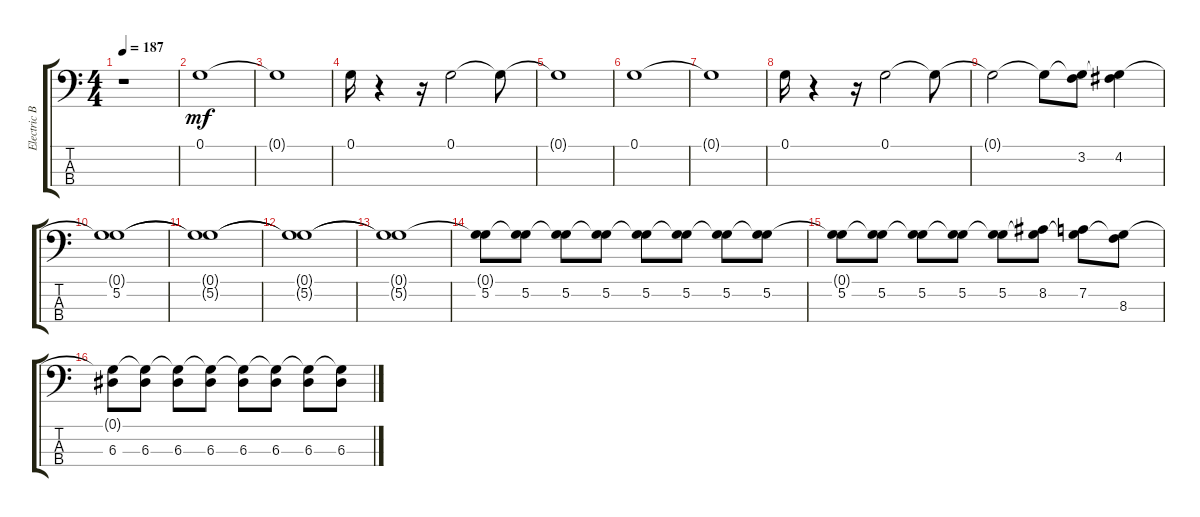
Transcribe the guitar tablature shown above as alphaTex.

\track ("Electric Bass" "Electric B") {instrument electricbassfinger}
\staff {score tabs}
\tuning (G2 D2 A1 E1) {hide}
\ts (4 4)
\tempo 187
\clef f4
\ks c
r.1{dy mf instrument electricbassfinger} |
0.1.1 |
0.1{t}.1 |
0.1.16 r.4 r.16 0.1.2 0.1{t}.8 |
0.1{t}.1 |
0.1.1 |
0.1{t}.1 |
0.1.16 r.4 r.16 0.1.2 0.1{t}.8 |
0.1{t}.2 0.1{t}.8 (0.1{t} 3.2).8 (0.1{t} 4.2).4 |
(0.1{t} 5.2).1 |
(0.1{t} 5.2{t}).1 |
(0.1{t} 5.2{t}).1 |
(0.1{t} 5.2{t}).1 |
(0.1{t} 5.2).8 (0.1{t} 5.2).8 (0.1{t} 5.2).8 (0.1{t} 5.2).8 (0.1{t} 5.2).8 (0.1{t} 5.2).8 (0.1{t} 5.2).8 (0.1{t} 5.2).8 |
(0.1{t} 5.2).8 (0.1{t} 5.2).8 (0.1{t} 5.2).8 (0.1{t} 5.2).8 (0.1{t} 5.2).8 (0.1{t} 8.2).8 (0.1{t} 7.2).8 (0.1{t} 8.3).8 |
(0.1{t} 6.3).8 (0.1{t} 6.3).8 (0.1{t} 6.3).8 (0.1{t} 6.3).8 (0.1{t} 6.3).8 (0.1{t} 6.3).8 (0.1{t} 6.3).8 (0.1{t} 6.3).8
